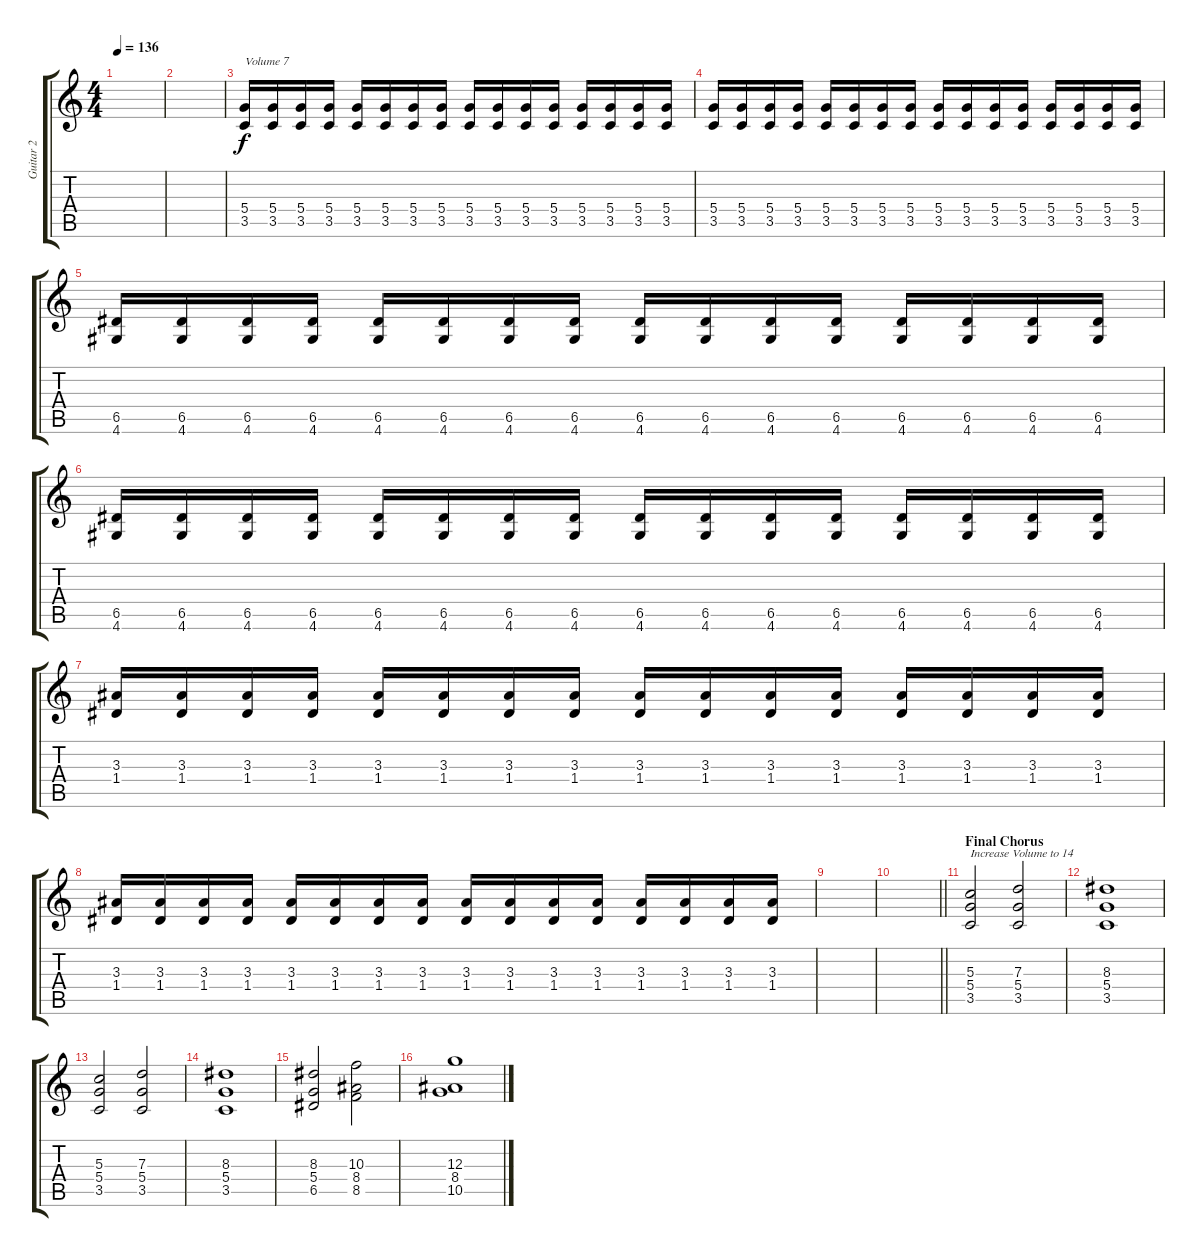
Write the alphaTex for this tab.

\track ("Guitar 2" "Guitar 2") {instrument distortionguitar}
\staff {score tabs}
\tuning (E4 B3 G3 D3 A2 E2) {hide}
\ts (4 4)
\tempo 136
\clef g2
\ks c
|
|
(5.4 3.5).16{txt "Volume 7" volume 7} (5.4 3.5).16 (5.4 3.5).16 (5.4 3.5).16 (5.4 3.5).16 (5.4 3.5).16 (5.4 3.5).16 (5.4 3.5).16 (5.4 3.5).16 (5.4 3.5).16 (5.4 3.5).16 (5.4 3.5).16 (5.4 3.5).16 (5.4 3.5).16 (5.4 3.5).16 (5.4 3.5).16 |
(5.4 3.5).16 (5.4 3.5).16 (5.4 3.5).16 (5.4 3.5).16 (5.4 3.5).16 (5.4 3.5).16 (5.4 3.5).16 (5.4 3.5).16 (5.4 3.5).16 (5.4 3.5).16 (5.4 3.5).16 (5.4 3.5).16 (5.4 3.5).16 (5.4 3.5).16 (5.4 3.5).16 (5.4 3.5).16 |
(6.5 4.6).16 (6.5 4.6).16 (6.5 4.6).16 (6.5 4.6).16 (6.5 4.6).16 (6.5 4.6).16 (6.5 4.6).16 (6.5 4.6).16 (6.5 4.6).16 (6.5 4.6).16 (6.5 4.6).16 (6.5 4.6).16 (6.5 4.6).16 (6.5 4.6).16 (6.5 4.6).16 (6.5 4.6).16 |
(6.5 4.6).16 (6.5 4.6).16 (6.5 4.6).16 (6.5 4.6).16 (6.5 4.6).16 (6.5 4.6).16 (6.5 4.6).16 (6.5 4.6).16 (6.5 4.6).16 (6.5 4.6).16 (6.5 4.6).16 (6.5 4.6).16 (6.5 4.6).16 (6.5 4.6).16 (6.5 4.6).16 (6.5 4.6).16 |
(3.3 1.4).16 (3.3 1.4).16 (3.3 1.4).16 (3.3 1.4).16 (3.3 1.4).16 (3.3 1.4).16 (3.3 1.4).16 (3.3 1.4).16 (3.3 1.4).16 (3.3 1.4).16 (3.3 1.4).16 (3.3 1.4).16 (3.3 1.4).16 (3.3 1.4).16 (3.3 1.4).16 (3.3 1.4).16 |
(3.3 1.4).16 (3.3 1.4).16 (3.3 1.4).16 (3.3 1.4).16 (3.3 1.4).16 (3.3 1.4).16 (3.3 1.4).16 (3.3 1.4).16 (3.3 1.4).16 (3.3 1.4).16 (3.3 1.4).16 (3.3 1.4).16 (3.3 1.4).16 (3.3 1.4).16 (3.3 1.4).16 (3.3 1.4).16 |
|
\barLineRight lightlight
|
\section ("" "Final Chorus")
(5.3 5.4 3.5).2{txt "Increase Volume to 14" volume 14} (7.3 5.4 3.5).2 |
(8.3 5.4 3.5).1 |
(5.3 5.4 3.5).2 (7.3 5.4 3.5).2 |
(8.3 5.4 3.5).1 |
(8.3 5.4 6.5).2 (10.3 8.4 8.5).2 |
(12.3 8.4 10.5).1
